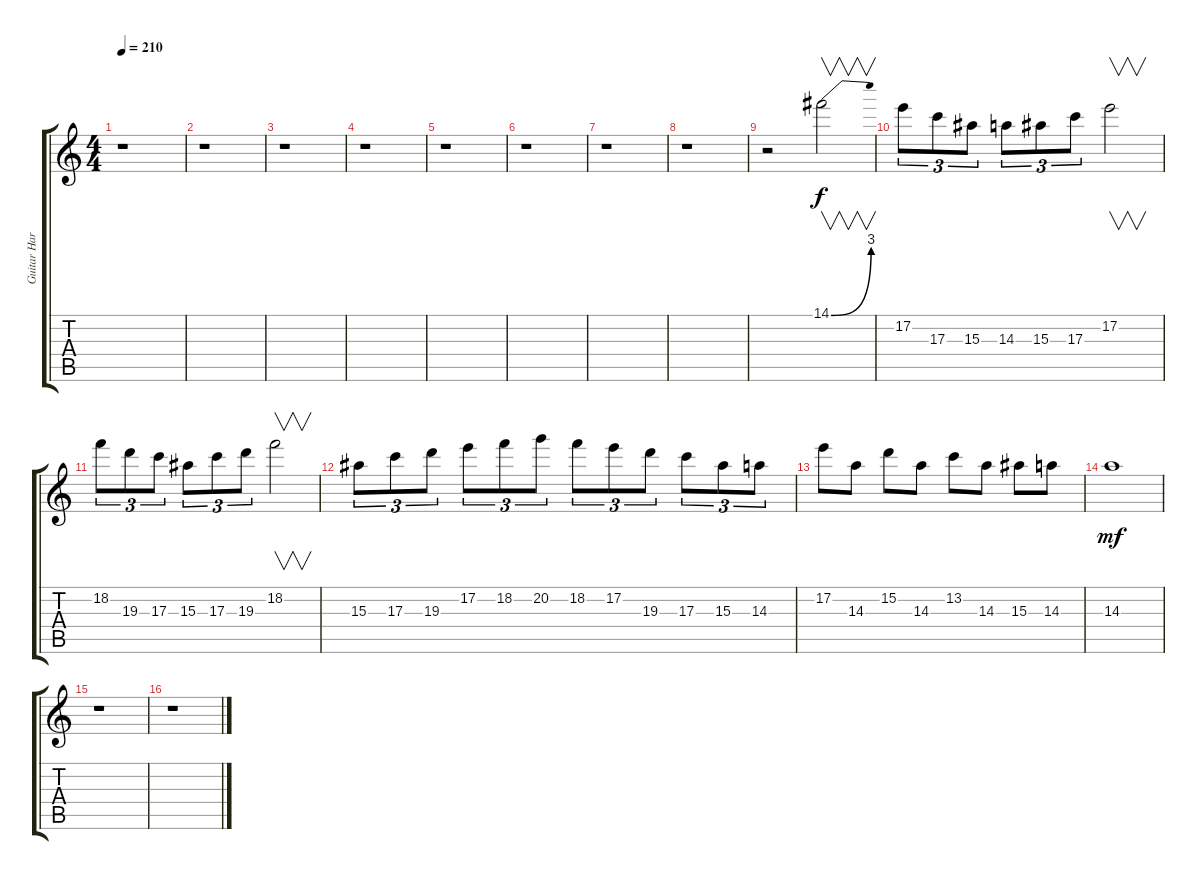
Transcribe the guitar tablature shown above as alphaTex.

\track ("Guitar Harms" "Guitar Har") {instrument distortionguitar}
\staff {score tabs}
\tuning (E4 B3 G3 D3 A2 E2) {hide}
\ts (4 4)
\tempo 210
\clef g2
\ks c
r.1{dy f} |
r.1 |
r.1 |
r.1 |
r.1 |
r.1 |
r.1 |
r.1 |
r.2 14.1{be (bend 0 0 60 12)}.2{v} |
17.2.8{tu (3 2)} 17.3.8{tu (3 2)} 15.3.8{tu (3 2)} 14.3.8{tu (3 2)} 15.3.8{tu (3 2)} 17.3.8{tu (3 2)} 17.2.2{v} |
18.2.8{tu (3 2)} 19.3.8{tu (3 2)} 17.3.8{tu (3 2)} 15.3.8{tu (3 2)} 17.3.8{tu (3 2)} 19.3.8{tu (3 2)} 18.2.2{v} |
15.3.8{tu (3 2)} 17.3.8{tu (3 2)} 19.3.8{tu (3 2)} 17.2.8{tu (3 2)} 18.2.8{tu (3 2)} 20.2.8{tu (3 2)} 18.2.8{tu (3 2)} 17.2.8{tu (3 2)} 19.3.8{tu (3 2)} 17.3.8{tu (3 2)} 15.3.8{tu (3 2)} 14.3.8{tu (3 2)} |
17.2.8 14.3.8 15.2.8 14.3.8 13.2.8 14.3.8 15.3.8 14.3.8 |
14.3.1{dy mf} |
r.1 |
r.1
